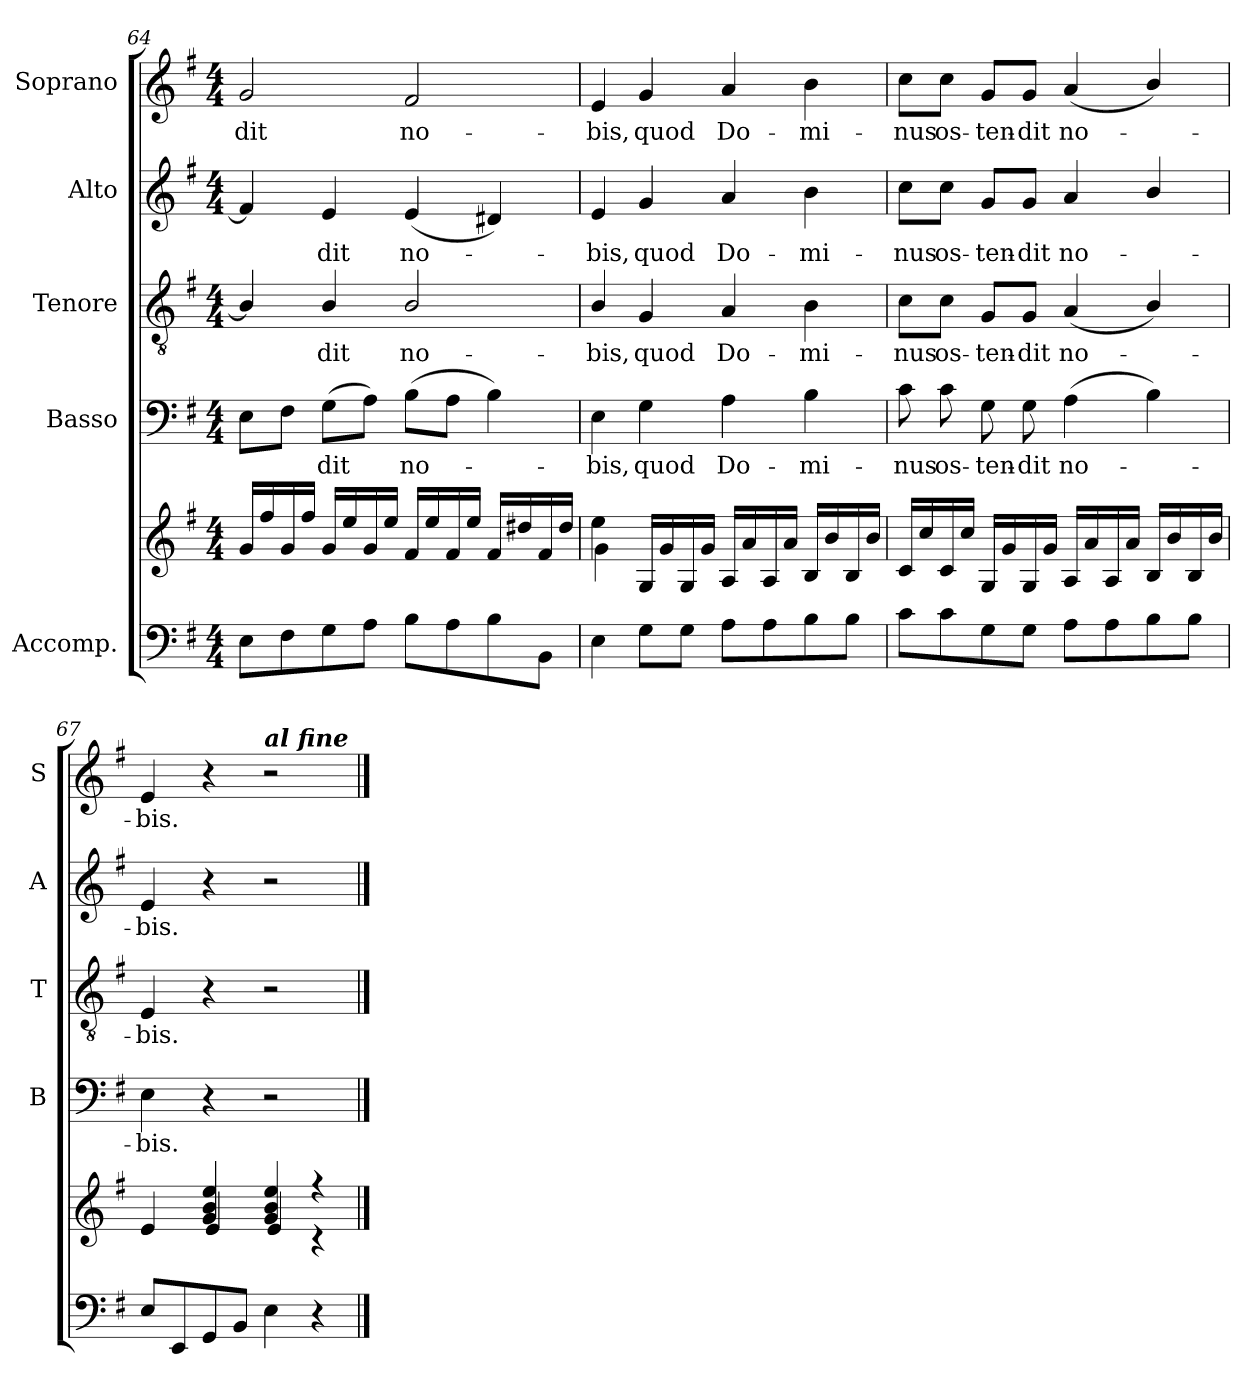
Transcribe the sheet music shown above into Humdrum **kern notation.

**kern	**kern	**kern	**text	**kern	**text	**kern	**text	**kern	**text
*part5	*part5	*part4	*part4	*part3	*part3	*part2	*part2	*part1	*part1
*staff6	*staff5	*staff4	*staff4	*staff3	*staff3	*staff2	*staff2	*staff1	*staff1
*I"Accomp.	*	*I"Basso	*	*I"Tenore	*	*I"Alto	*	*I"Soprano	*
*	*	*I'B	*	*I'T	*	*I'A	*	*I'S	*
!!LO:LB:g=z
*clefF4	*clefG2	*clefF4	*	*clefGv2	*	*clefG2	*	*clefG2	*
*k[f#]	*k[f#]	*k[f#]	*	*k[f#]	*	*k[f#]	*	*k[f#]	*
*G:	*G:	*G:	*	*G:	*	*G:	*	*G:	*
*M4/4	*M4/4	*M4/4	*	*M4/4	*	*M4/4	*	*M4/4	*
=64	=64	=64	=64	=64	=64	=64	=64	=64	=64
*	*^	*	*	*	*	*	*	*	*
!	!	!	!	!	!	!	!	!	!	!LO:LY:b
8EL	16g/LL	1ryy	8EL	.	4B/]	.	4f#]	.	2g	dit
.	16ff#/	.	.	.	.	.	.	.	.	.
8F#	16g/	.	8F#J	.	.	.	.	.	.	.
.	16ff#/JJ	.	.	.	.	.	.	.	.	.
!	!	!	!	!LO:LY:b	!	!LO:LY:b	!	!LO:LY:b	!	!
8G	16g/LL	.	(>8GL	dit	4B/	dit	4e	dit	.	.
.	16ee/	.	.	.	.	.	.	.	.	.
8AJ	16g/	.	8AJ)	.	.	.	.	.	.	.
.	16ee/JJ	.	.	.	.	.	.	.	.	.
!	!	!	!	!LO:LY:b	!	!LO:LY:b	!	!LO:LY:b	!	!LO:LY:b
8BL	16f#/LL	.	(>8BL	no-	2B/	no-	(<4e	no-	2f#	no-
.	16ee/	.	.	.	.	.	.	.	.	.
8A	16f#/	.	8AJ	.	.	.	.	.	.	.
.	16ee/JJ	.	.	.	.	.	.	.	.	.
8B	16f#/LL	.	4B)	.	.	.	4d#X)	.	.	.
.	16dd#X/	.	.	.	.	.	.	.	.	.
8BBJ	16f#/	.	.	.	.	.	.	.	.	.
.	16dd#/JJ	.	.	.	.	.	.	.	.	.
=65	=65	=65	=65	=65	=65	=65	=65	=65	=65	=65
!	!	!	!	!LO:LY:b	!	!LO:LY:b	!	!LO:LY:b	!	!LO:LY:b
4E	4ee\	4g\	4E	bis,	4B/	-bis,	4e	bis,	4e	-bis,
!	!	!	!	!LO:LY:b	!	!LO:LY:b	!	!LO:LY:b	!	!LO:LY:b
8GL	16G/LL	4ryy	4G	quod	4G	quod	4g	quod	4g	quod
.	16g/	.	.	.	.	.	.	.	.	.
8GJ	16G/	.	.	.	.	.	.	.	.	.
.	16g/JJ	.	.	.	.	.	.	.	.	.
!	!	!	!	!LO:LY:b	!	!LO:LY:b	!	!LO:LY:b	!	!LO:LY:b
8AL	16A/LL	2ryy	4A	Do-	4A	Do-	4a	Do-	4a	Do-
.	16a/	.	.	.	.	.	.	.	.	.
8A	16A/	.	.	.	.	.	.	.	.	.
.	16a/JJ	.	.	.	.	.	.	.	.	.
!	!	!	!	!LO:LY:b	!	!LO:LY:b	!	!LO:LY:b	!	!LO:LY:b
8B	16B/LL	.	4B	-mi-	4B	-mi-	4b	-mi-	4b	-mi-
.	16b/	.	.	.	.	.	.	.	.	.
8BJ	16B/	.	.	.	.	.	.	.	.	.
.	16b/JJ	.	.	.	.	.	.	.	.	.
=66	=66	=66	=66	=66	=66	=66	=66	=66	=66	=66
!	!	!	!	!LO:LY:b	!	!LO:LY:b	!	!LO:LY:b	!	!LO:LY:b
8cL	16c/LL	1ryy	8c	-nus	8c\L	-nus	8cc\L	-nus	8cc\L	-nus
.	16cc/	.	.	.	.	.	.	.	.	.
!	!	!	!	!LO:LY:b	!	!LO:LY:b	!	!LO:LY:b	!	!LO:LY:b
8c	16c/	.	8c	os-	8c\J	os-	8cc\J	os-	8cc\J	os-
.	16cc/JJ	.	.	.	.	.	.	.	.	.
!	!	!	!	!LO:LY:b	!	!LO:LY:b	!	!LO:LY:b	!	!LO:LY:b
8G	16G/LL	.	8G	-ten-	8G/L	-ten-	8g/L	-ten-	8g/L	-ten-
.	16g/	.	.	.	.	.	.	.	.	.
!	!	!	!	!LO:LY:b	!	!LO:LY:b	!	!LO:LY:b	!	!LO:LY:b
8GJ	16G/	.	8G	-dit	8G/J	-dit	8g/J	-dit	8g/J	-dit
.	16g/JJ	.	.	.	.	.	.	.	.	.
!	!	!	!	!LO:LY:b	!	!LO:LY:b	!	!LO:LY:b	!	!LO:LY:b
8AL	16A/LL	.	(>4A	no-	(<4A	no-	4a	no-	(<4a	no-
.	16a/	.	.	.	.	.	.	.	.	.
8A	16A/	.	.	.	.	.	.	.	.	.
.	16a/JJ	.	.	.	.	.	.	.	.	.
8B	16B/LL	.	4B)	.	4B/)	.	4b/	.	4b/)	.
.	16b/	.	.	.	.	.	.	.	.	.
8BJ	16B/	.	.	.	.	.	.	.	.	.
.	16b/JJ	.	.	.	.	.	.	.	.	.
=67	=67	=67	=67	=67	=67	=67	=67	=67	=67	=67
!	!	!	!	!LO:LY:b	!	!LO:LY:b	!	!LO:LY:b	!	!LO:LY:b
8EL	4e/	4ryy	4E	bis.	4E	bis.	4e	bis.	4e	bis.
8EE	.	.	.	.	.	.	.	.	.	.
8GG	4g/ 4b/ 4ee/	4e/	4r	.	4r	.	4r	.	4r	.
8BBJ	.	.	.	.	.	.	.	.	.	.
!	!	!	!	!	!	!	!	!	!LO:TX:a:Bi:t=al fine	!
4E	4g/ 4b/ 4ee/	4e/	2r	.	2r	.	2r	.	2r	.
4r	4r	4r	.	.	.	.	.	.	.	.
*	*v	*v	*	*	*	*	*	*	*	*
==	==	==	==	==	==	==	==	==	==
*-	*-	*-	*-	*-	*-	*-	*-	*-	*-
